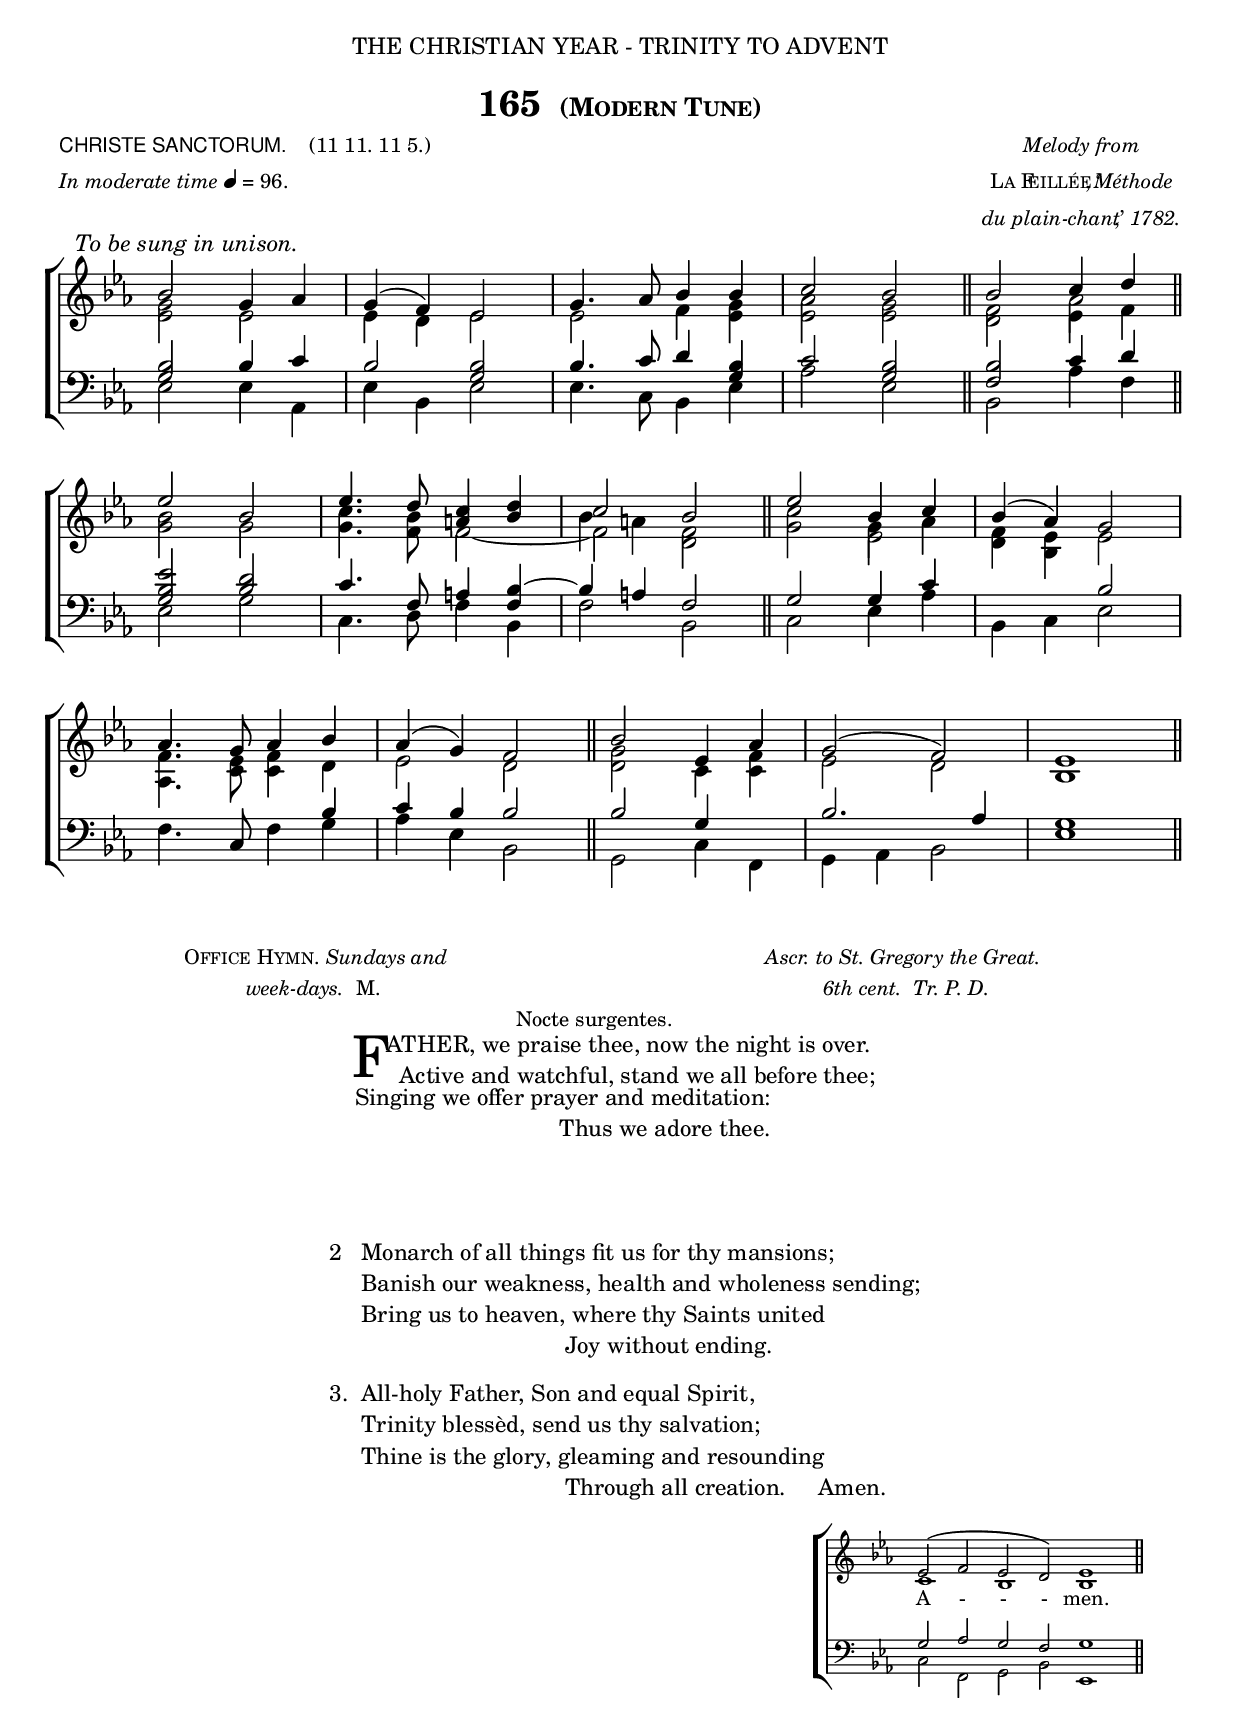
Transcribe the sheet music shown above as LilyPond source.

%%%% 267.png
%%%% Hymn 165 Modern Tune. Christe Sanctorum. Father, we praise thee, now the night is over. 
%%%% Rev 2

\version "2.10"

%%% Note the way the accent smallcap letters are rendered.  This is because \smallcaps does not work with accented letters. 
%%% Instead, accented letters are regular uppercase but in a smaller fontsize.

\header {
  dedication = \markup {  \center-align { "THE CHRISTIAN YEAR - TRINITY TO ADVENT"
	\hspace #0.1 }}	
	
  title = \markup { "165 " \large \smallCaps "(Modern Tune)" }   
  
  meter = \markup { \small { \column { \line { \sans "CHRISTE SANCTORUM." \hspace #1 \roman " (11 11. 11 5.)" } 
                            \line { { \italic "In moderate time"  \general-align #Y #DOWN \note #"4" #0.5 "= 96." } } }} }
 
  arranger = \markup { \small { \center-align { 
		 \line { \italic "Melody from" }
		 \line { \smallCaps "La F" \hspace #-1.2 \teeny "EILLÉE" \hspace #-1.2 ", ‘"  \hspace #-1.2 \italic "Méthode" }
		 \line { \italic "du plain-chant" \hspace #-1.2 ",’" \italic "1782." }
  }}}
  
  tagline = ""
}

%%%%%%%%%%%%%%%%%%%%%%%%%%% Macros

%%% music function to move a note various amounts of space. \movenote #0.4 moves is equivalent to force-hshift = #0.4

movenote = #(define-music-function (parser location vector) (number?)
     #{
	     \once \override NoteColumn #'force-hshift = #$vector
     #})


%%%%%%%%%%%%%%%%%%%%%%%%%%% End of macro definitions

%%% SATB voices

global = {
  \time 4/4
  \key ees \major
  \set Staff.midiInstrument = "church organ"
}

soprano = \relative c' { 
  bes'2^\markup { \hspace #-8 \italic "To be sung in unison."} g4 aes | g( f) ees2 | g4. aes8 bes4 bes | c2 bes \bar "||" bes c4 d \bar "||" \break
  ees2 bes | ees4. d8 <c a>4 <bes d> | c2 bes \bar "||" ees bes4 c | bes4( aes) g2 | \break
  aes4. g8 aes4 bes | aes( g) f2 \bar "||" bes ees,4 aes | g2( f) | ees1 \bar "||"
} 
   
alto = \relative c' {  
  <ees g>2 ees | ees4 d ees2 | ees f4 <ees g>  | <ees aes>2 <ees g> \bar "||" 
      <d f> << { \voiceTwo ees4 f } \\ { \voiceFour \movenote #0.0001 aes2 } >> \bar "||" 
  <g bes>2 g | <g c>4. <f bes>8 << { \voiceTwo f2 ~ | f2 } \\ { \voiceFour s2 | bes4 a } >> <d, f>2 \bar "||" 
      <g c> << { \voiceTwo g4 aes } \\ { \voiceFour \movenote #0.0001 ees2 } >> | <d f>4 <ees bes> ees2 | 
  <aes, f'>4. <c ees>8 <c f>4 d | ees2 d \bar "||" <d g> c4 <c f> | ees2 d | bes1 \bar "||"
}

tenor = \relative c {\clef bass 
  <g' bes>2 bes4 c | bes2 <g bes> | bes4. c8 d4 <bes g> | c2 <g bes> \bar "||" <f bes> c'4 d | 
  <g, bes ees>2 <bes d> | c4. f,8 a4 <f bes ~ >4 | bes a f2 \bar "||" g g4 c | s2 bes2 | 
  s4. c,8 s4 bes'4 | c bes bes2 \bar "||" bes g4 s4 | bes2. aes4 | g1 \bar "||"
}

bass = \relative c {\clef bass 
  ees2 ees4 aes, | ees' bes ees2 | ees4. c8 bes4 ees | aes2 ees \bar "||" bes aes'4 f | 
  ees2 g | c,4. d8 f4 bes, | f'2 bes, \bar "||" c ees4 aes | bes, c ees2 |
  f4. s8 f4 g | aes ees bes2 \bar "||" g c4 f, | g aes bes2 | ees1 \bar "||"
}

#(ly:set-option 'point-and-click #f)

\paper {
  #(set-paper-size "a4")
%  annotate-spacing = ##t
  print-page-number = ##f
  ragged-last-bottom = ##t
  ragged-bottom = ##t
}

\book{

%%% Score block	

\score{
\new ChoirStaff	
<<
	\context Staff = upper << 
	\context Voice = sopranos { \voiceOne \global \soprano }
	\context Voice = altos    { \voiceTwo \global \alto }
	                      >>
	\context Staff = lower <<
	\context Voice = tenors { \voiceOne \global \tenor }
	\context Voice = basses { \voiceTwo \global \bass }
			        >>
>>
\layout {
		indent=0
		\context { \Score \remove "Bar_number_engraver" }
		\context { \Staff \remove "Time_signature_engraver" }
		\context { \Score \remove "Mark_engraver"  }
                \context { \Staff \consists "Mark_engraver"  }
	} %% close layout

\midi { \context { \Score tempoWholesPerMinute = #(ly:make-moment 96 4) }}      
  	
	
} %%% Score bracket


%%% Lyric titles and attributions

\markup { \hspace #12 \small {  \column { 
	                             \line {\smallCaps  "Office Hymn." \italic "Sundays and" \hspace #30 \italic "Ascr. to St. Gregory the Great." } 
          	                     \line { \hspace #6 \italic "week-days." " M." \hspace #42 \italic "6th cent.  Tr. P. D." } 
				     \line { \hspace #32 "Nocte surgentes." }					 
}}}


%%% Lyrics

\markup { \hspace #26 %%add space as necc. to center the column
          \column { %% super column of everything
	              \column { %%verse 1 is a column of 2 lines  
	                  \line { \hspace #2.2 \column { \lower #2.4 \fontsize #8 "F" }   %%Drop Cap goes here
				  \hspace #-1.0    %% adjust this if other letters are too far from Drop Cap
				  \column  { \raise #0.0 "ATHER, we praise thee, now the night is over."
			                                 "  Active and watchful, stand we all before thee;" } }     
	                  \line {  \hspace #2.5  %%adjust hspace until this line left edge is flush with Drop Cap
				   \lower  #1.56  %%adjust this until the line spacing looks right
				   \column {   
					   "Singing we offer prayer and meditation:"
					   "                                Thus we adore thee."
			  		}} 
			         } %%% finish verse 1
	  } %%% end super column
}

%%fake score block to occupy space and force a pagebreak.  Can't think of a better way of doing this.
\score{
	{s4 }
\header { breakbefore = ##f piece = ##f opus = ##f tagline = ##f }
\layout{	
	\context { \Staff
		\remove Time_signature_engraver
		\remove Key_engraver
		\remove Clef_engraver
		\remove Staff_symbol_engraver
}}}

%%% Second page
%%% Continuation of lyrics

\markup { \hspace #26 %%add space as necc. to center the column
          \column { %% super column of everything				 	 
		        \hspace #1  % adds vertical spacing between verses  
           		\line { "2  "
			   \column {	     
				   "Monarch of all things fit us for thy mansions;"
				   "Banish our weakness, health and wholeness sending;"
				   "Bring us to heaven, where thy Saints united"
				   "                                Joy without ending."
				   "               " %%% add vertical spacing between verses
			}}
           		\line { "3. "
			   \column {	     
				   "All-holy Father, Son and equal Spirit,"
				   "Trinity blessèd, send us thy salvation;"
				   "Thine is the glory, gleaming and resounding"
				   "                                Through all creation.     Amen."
			}}
	  } %%% end supercolumn
} %%% end markup	  
       
      
%%% Amen score block
\score{
  \new ChoirStaff
   <<
        \context Staff = upper \with { fontSize = #-3  \override StaffSymbol #'staff-space = #(magstep -2) }  
	                      << 
	\context Voice = "sopranos" { \relative c' { \clef treble \global \voiceOne ees2( f ees d) ees1 \bar "||" }}
	\context Voice = "altos"    { \relative c' {  \clef treble \global \voiceTwo c1 bes bes \bar "||" }}
	                      >>
			      
	\context Lyrics \lyricsto "sopranos" { 
	                                       \set ignoreMelismata = ##t
	                                       \override LyricText #'font-size = #-1  A - - - men. }
	
	\context Staff = lower \with { fontSize = #-3  \override StaffSymbol #'staff-space = #(magstep -2) }  
	                       <<
	\context Voice = "tenors" { \relative c { \clef bass \global \voiceThree g'2 aes g f g1 \bar "||" }}
	\context Voice = "basses" { \relative c { \clef bass \global \voiceFour  c2 f, g bes ees,1 \bar "||" }}
			        >> 
  >>			      
\header { breakbefore = ##f piece = " " opus = " " }
\layout { 
	\context { \Score timing = ##f }
	ragged-right = ##t
	indent = 13\cm
	\context { \Staff \remove Time_signature_engraver }

       }

\midi { \context { \Score tempoWholesPerMinute = #(ly:make-moment 96 4) }}  %%Amen midi       
       
}  

%%% Evening Office Hymn Markup

\markup { \hspace #54 \center-align { \italic "The evening Office Hymn for Sunday, and for every day except Saturday is:"
                           \small "51  O blest Creator of the light." }}


} %%% book bracket
